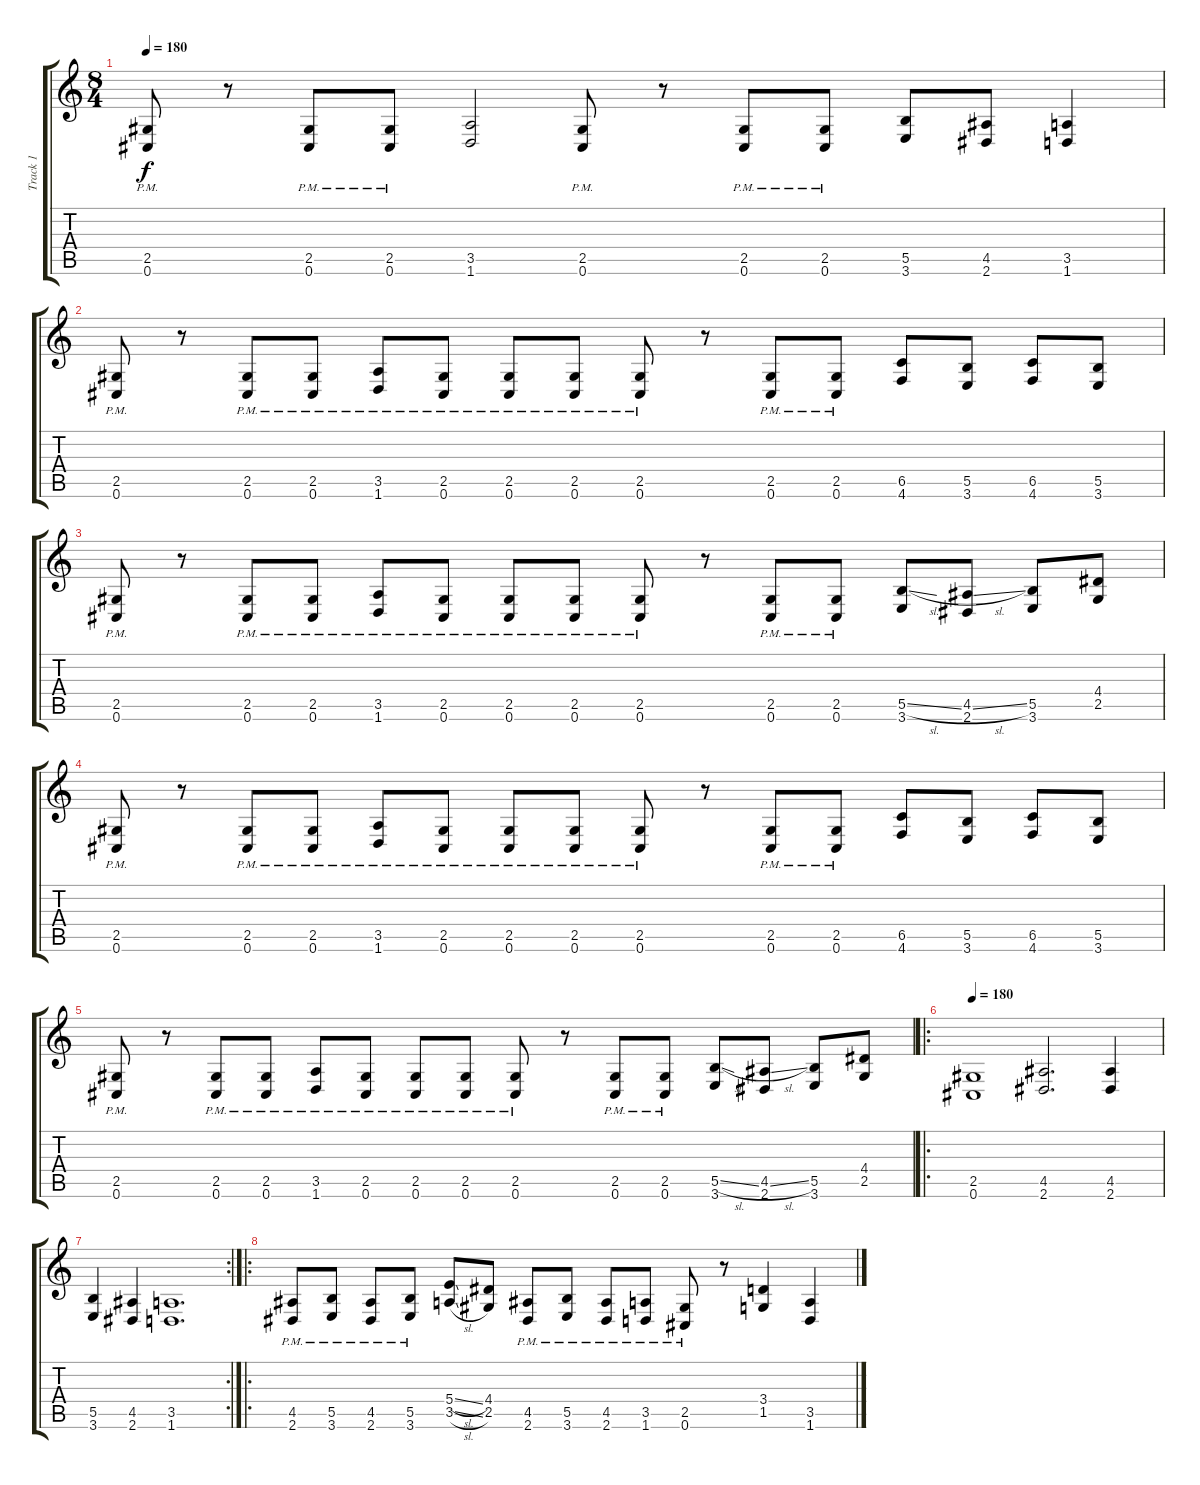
\track ("Track 1" "Track 1") {instrument distortionguitar}
\staff {score tabs}
\tuning (Db4 Ab3 E3 B2 Gb2 Db2) {hide}
\ts (8 4)
\tempo 180
\clef g2
\ks c
(2.5{pm} 0.6).8{dy f} r.8 (2.5{pm} 0.6).8 (2.5{pm} 0.6).8 (3.5 1.6).2 (2.5{pm} 0.6).8 r.8 (2.5{pm} 0.6).8 (2.5{pm} 0.6).8 (5.5 3.6).8 (4.5 2.6).8 (3.5 1.6).4 |
(2.5{pm} 0.6).8 r.8 (2.5{pm} 0.6).8 (2.5{pm} 0.6).8 (3.5{pm} 1.6).8 (2.5{pm} 0.6).8 (2.5{pm} 0.6).8 (2.5{pm} 0.6).8 (2.5{pm} 0.6).8 r.8 (2.5{pm} 0.6).8 (2.5{pm} 0.6).8 (6.5 4.6).8 (5.5 3.6).8 (6.5 4.6).8 (5.5 3.6).8 |
(2.5{pm} 0.6).8 r.8 (2.5{pm} 0.6).8 (2.5{pm} 0.6).8 (3.5{pm} 1.6).8 (2.5{pm} 0.6).8 (2.5{pm} 0.6).8 (2.5{pm} 0.6).8 (2.5{pm} 0.6).8 r.8 (2.5{pm} 0.6).8 (2.5{pm} 0.6).8 (5.5{sl} 3.6).8 (4.5{sl} 2.6).8 (5.5 3.6).8 (4.4 2.5).8 |
(2.5{pm} 0.6).8 r.8 (2.5{pm} 0.6).8 (2.5{pm} 0.6).8 (3.5{pm} 1.6).8 (2.5{pm} 0.6).8 (2.5{pm} 0.6).8 (2.5{pm} 0.6).8 (2.5{pm} 0.6).8 r.8 (2.5{pm} 0.6).8 (2.5{pm} 0.6).8 (6.5 4.6).8 (5.5 3.6).8 (6.5 4.6).8 (5.5 3.6).8 |
(2.5{pm} 0.6).8 r.8 (2.5{pm} 0.6).8 (2.5{pm} 0.6).8 (3.5{pm} 1.6).8 (2.5{pm} 0.6).8 (2.5{pm} 0.6).8 (2.5{pm} 0.6).8 (2.5{pm} 0.6).8 r.8 (2.5{pm} 0.6).8 (2.5{pm} 0.6).8 (5.5{sl} 3.6).8 (4.5{sl} 2.6).8 (5.5 3.6).8 (4.4 2.5).8 |
\ro
\tempo 180
(2.5 0.6).1 (4.5 2.6).2{d} (4.5 2.6).4 |
\rc 2
(5.5 3.6).4 (4.5 2.6).4 (3.5 1.6).1{d} |
\ro
(4.5 2.6{pm}).8 (5.5 3.6{pm}).8 (4.5 2.6{pm}).8 (5.5 3.6{pm}).8 (5.4{sl} 3.5{sl}).8 (4.4 2.5).8 (4.5 2.6{pm}).8 (5.5 3.6{pm}).8 (4.5 2.6{pm}).8 (3.5 1.6{pm}).8 (2.5 0.6{pm}).8 r.8 (3.4 1.5).4 (3.5 1.6).4
